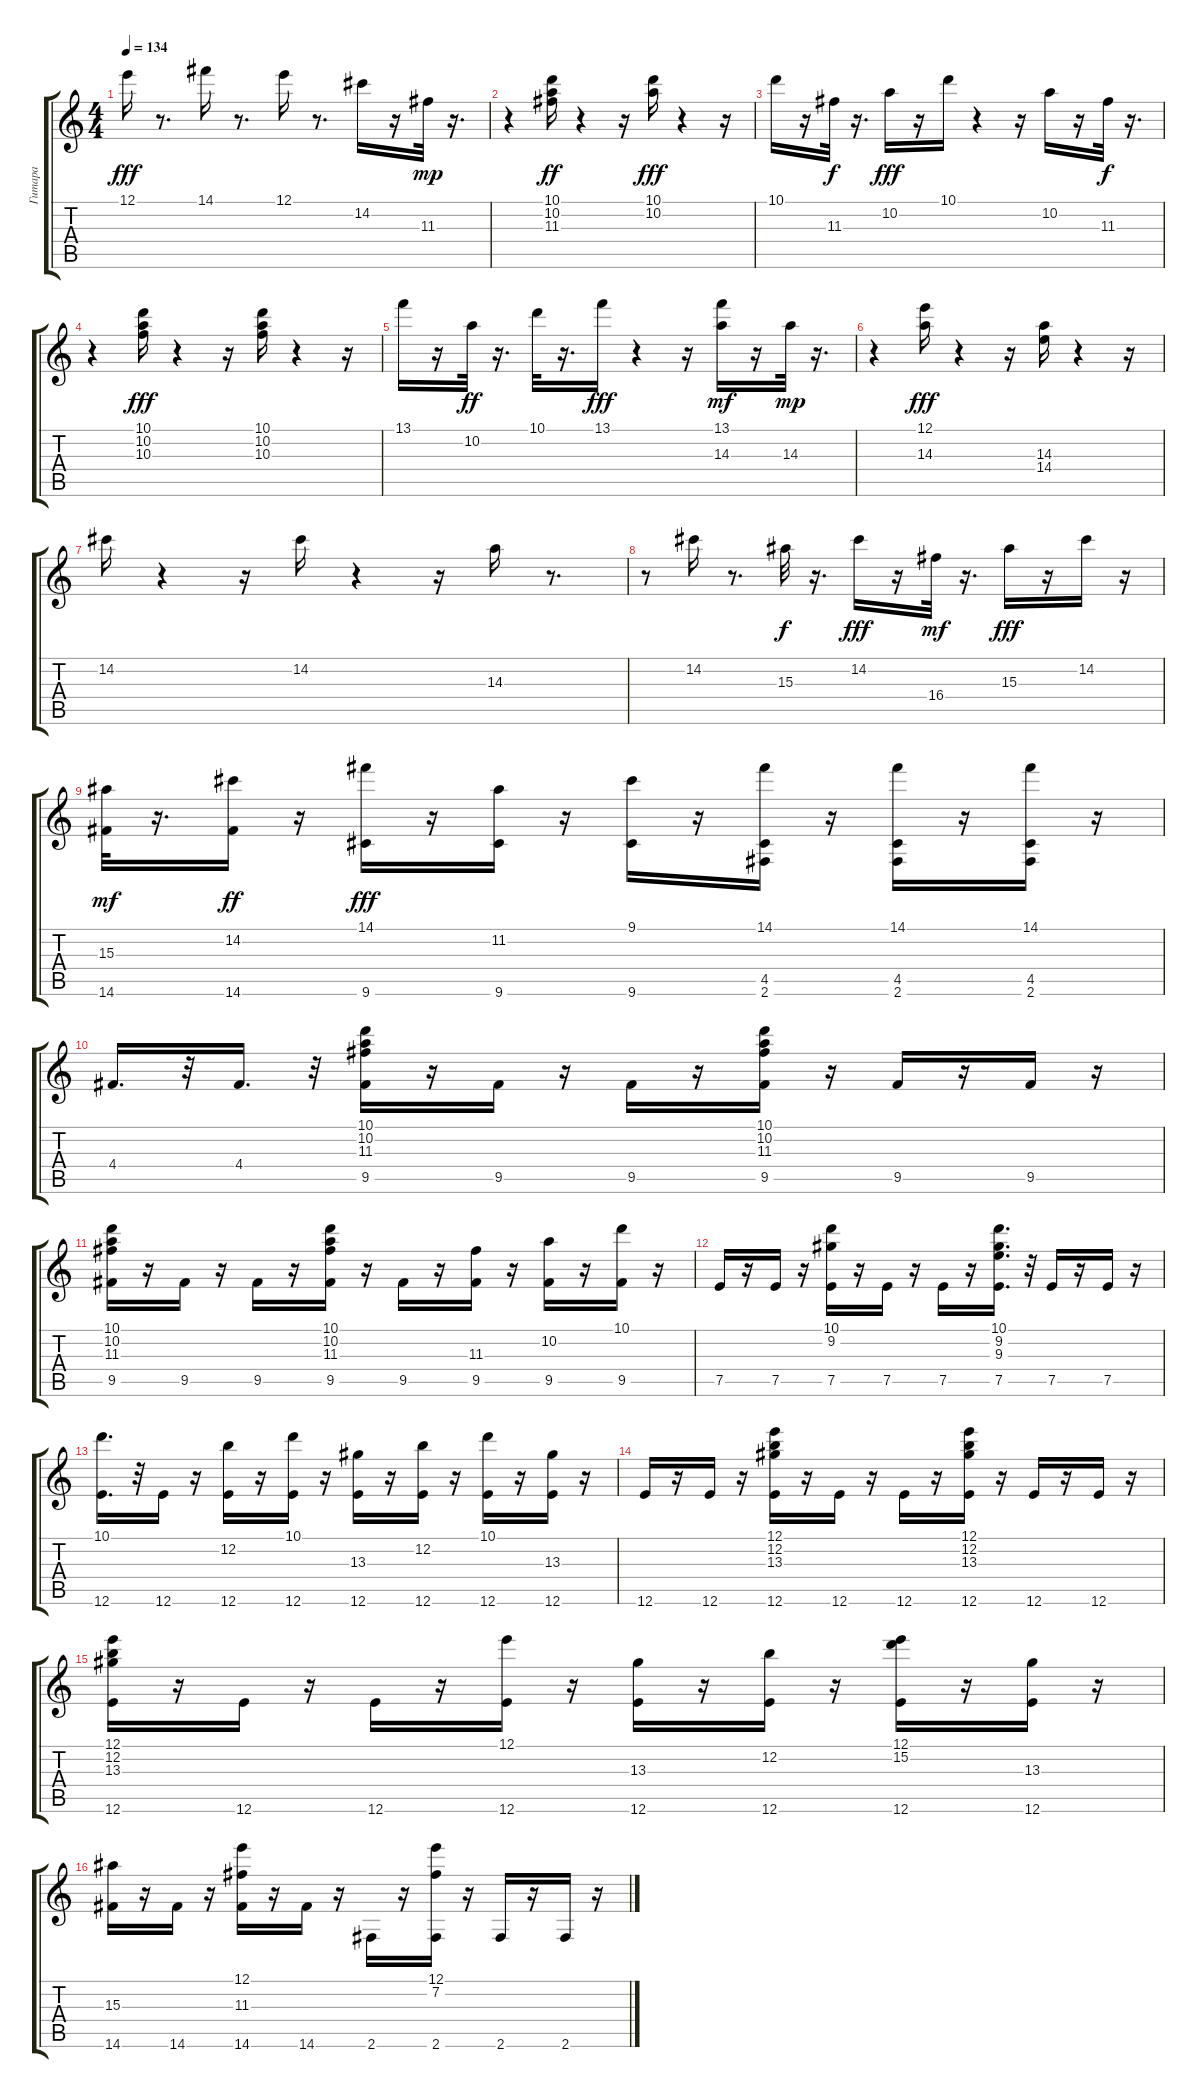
\track ("Гитара" "Гитара") {instrument electricguitarmuted}
\staff {score tabs}
\tuning (E4 B3 G3 D3 A2 E2) {hide}
\ts (4 4)
\tempo 134
\clef g2
\ks c
12.1.16{dy fff} r.8{d} 14.1.16 r.8{d} 12.1.16 r.8{d} 14.2.16 r.16 11.3.32{dy mp} r.16{d} |
r.4 (10.1 10.2 11.3).16{dy ff} r.4 r.16 (10.1 10.2).16{dy fff} r.4 r.16 |
10.1.16 r.16 11.3.32{dy f} r.16{d} 10.2.16{dy fff} r.16 10.1.16 r.4 r.16 10.2.16 r.16 11.3.32{dy f} r.16{d} |
r.4 (10.1 10.2 10.3).16{dy fff} r.4 r.16 (10.1 10.2 10.3).16 r.4 r.16 |
13.1.16 r.16 10.2.32{dy ff} r.16{d} 10.1.32 r.16{d} 13.1.16{dy fff} r.4 r.16 (13.1 14.3).16{dy mf} r.16 14.3.32{dy mp} r.16{d} |
r.4 (12.1 14.3).16{dy fff} r.4 r.16 (14.3 14.4).16 r.4 r.16 |
14.2.16 r.4 r.16 14.2.16 r.4 r.16 14.3.16 r.8{d} |
r.8 14.2.16 r.8{d} 15.3.32{dy f} r.16{d} 14.2.16{dy fff} r.16 16.4.32{dy mf} r.16{d} 15.3.16{dy fff} r.16 14.2.16 r.16 |
(15.3 14.6).32{dy mf} r.16{d} (14.2 14.6).16{dy ff} r.16 (14.1 9.6).16{dy fff} r.16 (11.2 9.6).16 r.16 (9.1 9.6).16 r.16 (14.1 4.5 2.6).16 r.16 (14.1 4.5 2.6).16 r.16 (14.1 4.5 2.6).16 r.16 |
4.4.16{d volume 11} r.32 4.4.16{d} r.32 (10.1 10.2 11.3 9.5).16 r.16 9.5.16 r.16 9.5.16 r.16 (10.1 10.2 11.3 9.5).16 r.16 9.5.16 r.16 9.5.16 r.16 |
(10.1 10.2 11.3 9.5).16 r.16 9.5.16 r.16 9.5.16 r.16 (10.1 10.2 11.3 9.5).16 r.16 9.5.16 r.16 (11.3 9.5).16 r.16 (10.2 9.5).16 r.16 (10.1 9.5).16 r.16 |
7.5.16 r.16 7.5.16 r.16 (10.1 9.2 7.5).16 r.16 7.5.16 r.16 7.5.16 r.16 (10.1 9.2 9.3 7.5).16{d} r.32 7.5.16 r.16 7.5.16 r.16 |
(10.1 12.6).16{d} r.32 12.6.16 r.16 (12.2 12.6).16 r.16 (10.1 12.6).16 r.16 (13.3 12.6).16 r.16 (12.2 12.6).16 r.16 (10.1 12.6).16 r.16 (13.3 12.6).16 r.16 |
12.6.16 r.16 12.6.16 r.16 (12.1 12.2 13.3 12.6).16 r.16 12.6.16 r.16 12.6.16 r.16 (12.1 12.2 13.3 12.6).16 r.16 12.6.16 r.16 12.6.16 r.16 |
(12.1 12.2 13.3 12.6).16 r.16 12.6.16 r.16 12.6.16 r.16 (12.1 12.6).16 r.16 (13.3 12.6).16 r.16 (12.2 12.6).16 r.16 (12.1 15.2 12.6).16 r.16 (13.3 12.6).16 r.16 |
(15.3 14.6).16 r.16 14.6.16 r.16 (12.1 11.3 14.6).16 r.16 14.6.16 r.16 2.6.16 r.16 (12.1 7.2 2.6).16 r.16 2.6.16 r.16 2.6.16 r.16
